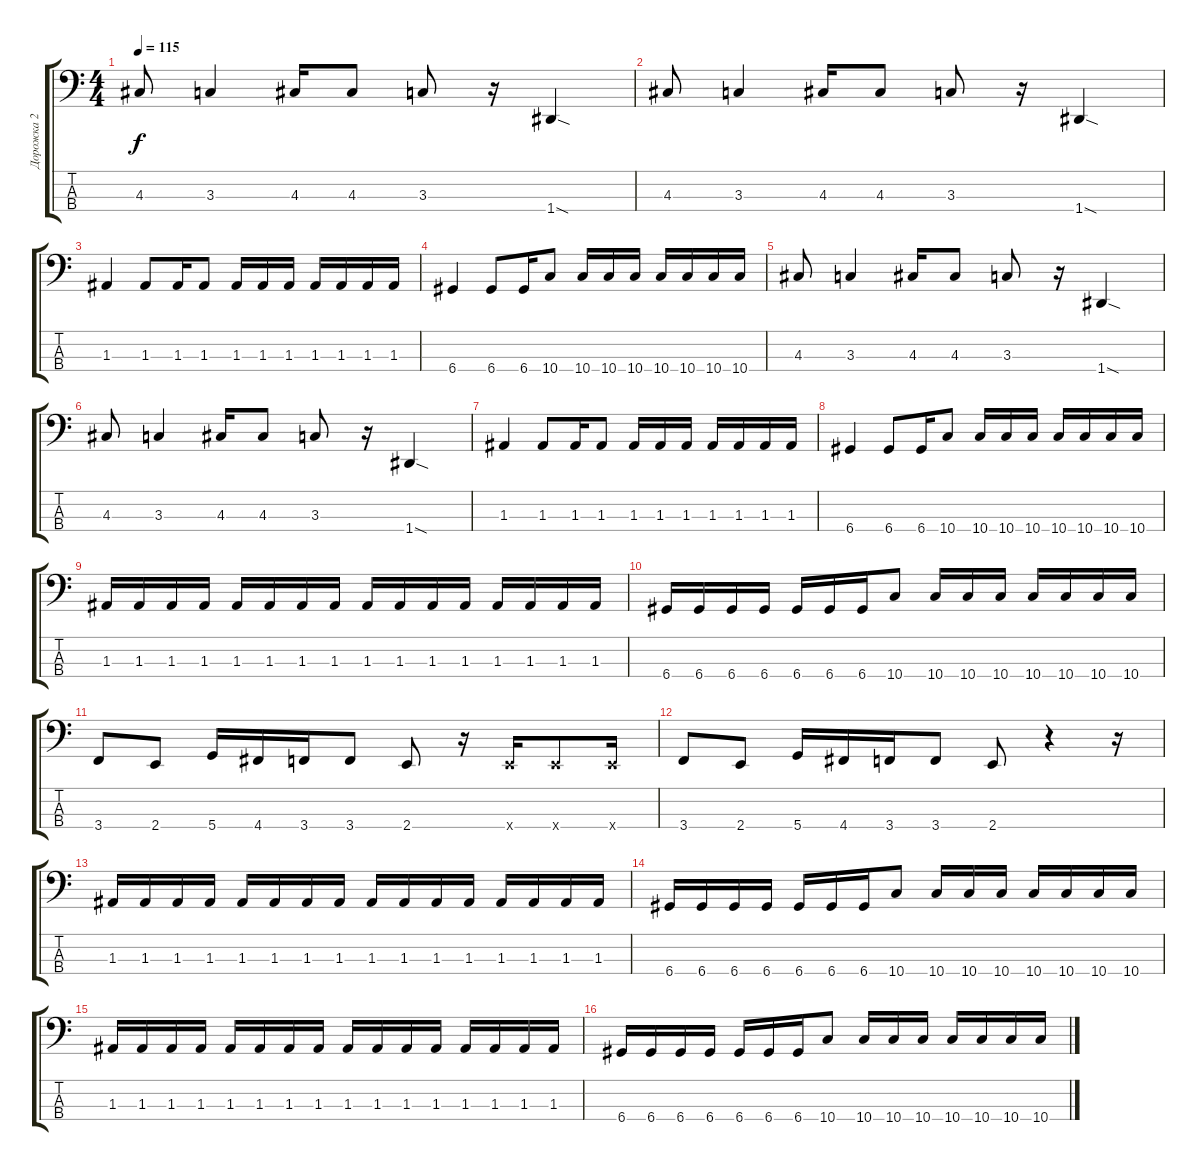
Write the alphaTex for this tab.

\track ("Дорожка 2" "Дорожка 2") {instrument electricbassfinger}
\staff {score tabs}
\tuning (G2 D2 A1 D1) {hide}
\ts (4 4)
\tempo 115
\clef f4
\ks c
4.3.8{dy f} 3.3.4 4.3.16 4.3.8 3.3.8 r.16 1.4{sod}.4 |
4.3.8 3.3.4 4.3.16 4.3.8 3.3.8 r.16 1.4{sod}.4 |
1.3.4 1.3.8 1.3.16 1.3.8 1.3.16 1.3.16 1.3.16 1.3.16 1.3.16 1.3.16 1.3.16 |
6.4.4 6.4.8 6.4.16 10.4.8 10.4.16 10.4.16 10.4.16 10.4.16 10.4.16 10.4.16 10.4.16 |
4.3.8 3.3.4 4.3.16 4.3.8 3.3.8 r.16 1.4{sod}.4 |
4.3.8 3.3.4 4.3.16 4.3.8 3.3.8 r.16 1.4{sod}.4 |
1.3.4 1.3.8 1.3.16 1.3.8 1.3.16 1.3.16 1.3.16 1.3.16 1.3.16 1.3.16 1.3.16 |
6.4.4 6.4.8 6.4.16 10.4.8 10.4.16 10.4.16 10.4.16 10.4.16 10.4.16 10.4.16 10.4.16 |
1.3.16 1.3.16 1.3.16 1.3.16 1.3.16 1.3.16 1.3.16 1.3.16 1.3.16 1.3.16 1.3.16 1.3.16 1.3.16 1.3.16 1.3.16 1.3.16 |
6.4.16 6.4.16 6.4.16 6.4.16 6.4.16 6.4.16 6.4.16 10.4.8 10.4.16 10.4.16 10.4.16 10.4.16 10.4.16 10.4.16 10.4.16 |
3.4.8 2.4.8 5.4.16 4.4.16 3.4.16 3.4.8 2.4.8 r.16 2.4{x}.16 2.4{x}.8 2.4{x}.16 |
3.4.8 2.4.8 5.4.16 4.4.16 3.4.16 3.4.8 2.4.8 r.4 r.16 |
1.3.16 1.3.16 1.3.16 1.3.16 1.3.16 1.3.16 1.3.16 1.3.16 1.3.16 1.3.16 1.3.16 1.3.16 1.3.16 1.3.16 1.3.16 1.3.16 |
6.4.16 6.4.16 6.4.16 6.4.16 6.4.16 6.4.16 6.4.16 10.4.8 10.4.16 10.4.16 10.4.16 10.4.16 10.4.16 10.4.16 10.4.16 |
1.3.16 1.3.16 1.3.16 1.3.16 1.3.16 1.3.16 1.3.16 1.3.16 1.3.16 1.3.16 1.3.16 1.3.16 1.3.16 1.3.16 1.3.16 1.3.16 |
6.4.16 6.4.16 6.4.16 6.4.16 6.4.16 6.4.16 6.4.16 10.4.8 10.4.16 10.4.16 10.4.16 10.4.16 10.4.16 10.4.16 10.4.16
